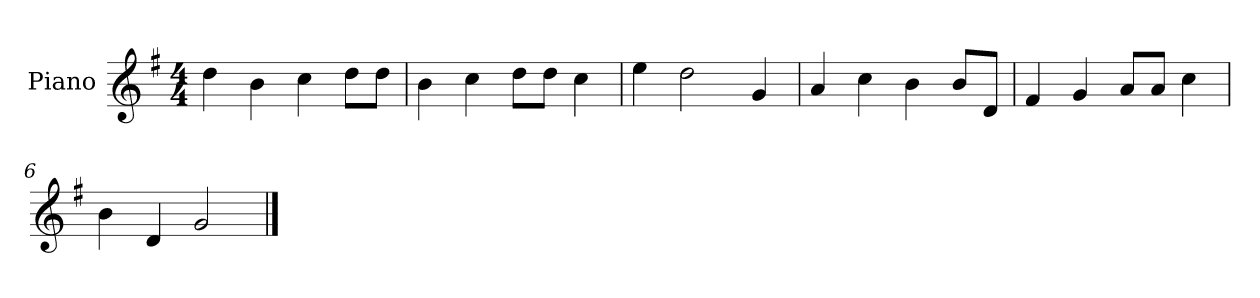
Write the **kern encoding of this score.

**kern
*part1
*staff1
*I"Piano
*I'P-no
*clefG2
*k[f#]
*M4/4
*MM90
=1
4dd\
4b\
4cc\
8dd\L
8dd\J
=2
4b\
4cc\
8dd\L
8dd\J
4cc\
=3
4ee\
2dd\
4g/
=4
4a/
4cc\
4b\
8b/L
8d/J
=5
4f#/
4g/
8a/L
8a/J
4cc\
=6
4b\
4d/
2g/
==
*-
